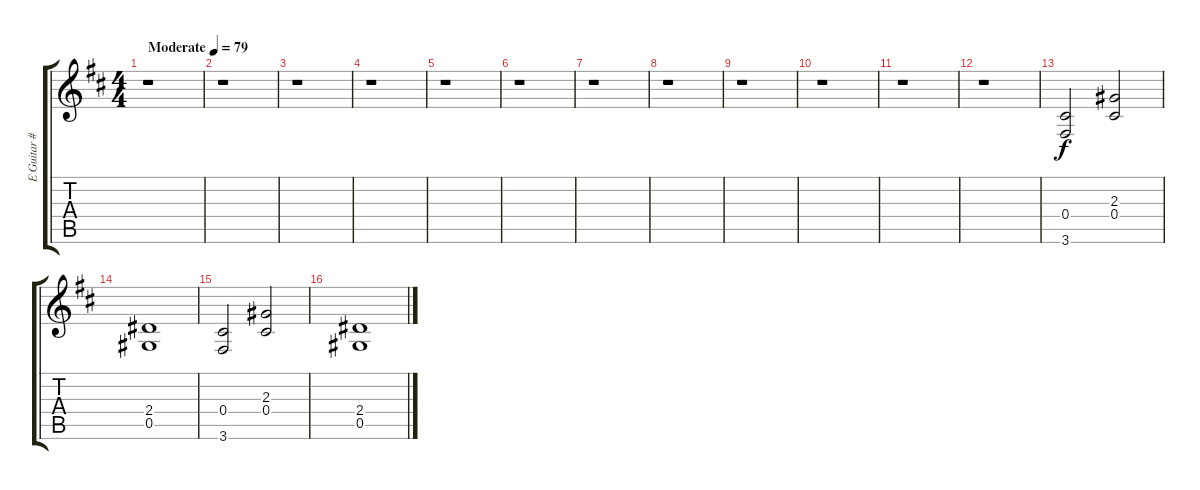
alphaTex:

\track ("E Guitar #1" "E Guitar #") {instrument overdrivenguitar}
\staff {score tabs}
\tuning (Eb4 Bb3 Gb3 Db3 Ab2 Eb2) {hide}
\ts (4 4)
\tempo (79 "Moderate")
\clef g2
\ks d
r.1{dy f instrument overdrivenguitar} |
r.1 |
r.1 |
r.1 |
r.1 |
r.1 |
r.1 |
r.1 |
r.1 |
r.1 |
r.1 |
r.1 |
(0.4 3.6).2 (2.3 0.4).2 |
(2.4 0.5).1 |
(0.4 3.6).2 (2.3 0.4).2 |
(2.4 0.5).1
